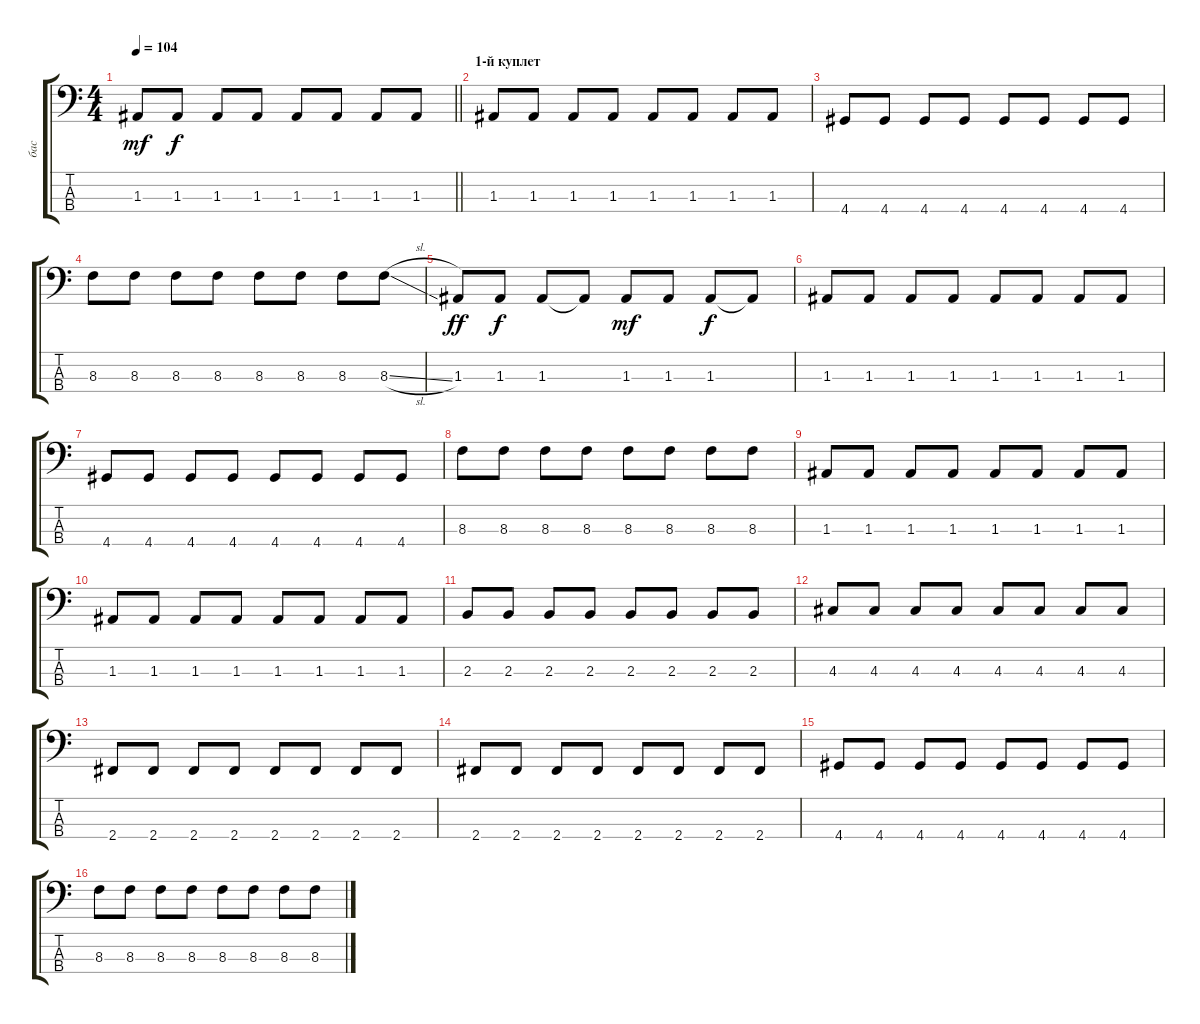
\track ("бас" "бас") {instrument electricbassfinger}
\staff {score tabs}
\tuning (G2 D2 A1 E1) {hide}
\ts (4 4)
\tempo 104
\clef f4
\barLineRight lightlight
\ks c
1.3.8{dy mf} 1.3.8{dy f} 1.3.8 1.3.8 1.3.8 1.3.8 1.3.8 1.3.8 |
\section ("" "1-й куплет")
1.3.8 1.3.8 1.3.8 1.3.8 1.3.8 1.3.8 1.3.8 1.3.8 |
4.4.8 4.4.8 4.4.8 4.4.8 4.4.8 4.4.8 4.4.8 4.4.8 |
8.3.8 8.3.8 8.3.8 8.3.8 8.3.8 8.3.8 8.3.8 8.3{sl}.8 |
1.3.8{dy ff} 1.3.8{dy f} 1.3.8 1.3{t}.8 1.3.8{dy mf} 1.3.8 1.3.8{dy f} 1.3{t}.8 |
1.3.8 1.3.8 1.3.8 1.3.8 1.3.8 1.3.8 1.3.8 1.3.8 |
4.4.8 4.4.8 4.4.8 4.4.8 4.4.8 4.4.8 4.4.8 4.4.8 |
8.3.8 8.3.8 8.3.8 8.3.8 8.3.8 8.3.8 8.3.8 8.3.8 |
1.3.8 1.3.8 1.3.8 1.3.8 1.3.8 1.3.8 1.3.8 1.3.8 |
1.3.8 1.3.8 1.3.8 1.3.8 1.3.8 1.3.8 1.3.8 1.3.8 |
2.3.8 2.3.8 2.3.8 2.3.8 2.3.8 2.3.8 2.3.8 2.3.8 |
4.3.8 4.3.8 4.3.8 4.3.8 4.3.8 4.3.8 4.3.8 4.3.8 |
2.4.8 2.4.8 2.4.8 2.4.8 2.4.8 2.4.8 2.4.8 2.4.8 |
2.4.8 2.4.8 2.4.8 2.4.8 2.4.8 2.4.8 2.4.8 2.4.8 |
4.4.8 4.4.8 4.4.8 4.4.8 4.4.8 4.4.8 4.4.8 4.4.8 |
8.3.8 8.3.8 8.3.8 8.3.8 8.3.8 8.3.8 8.3.8 8.3.8
